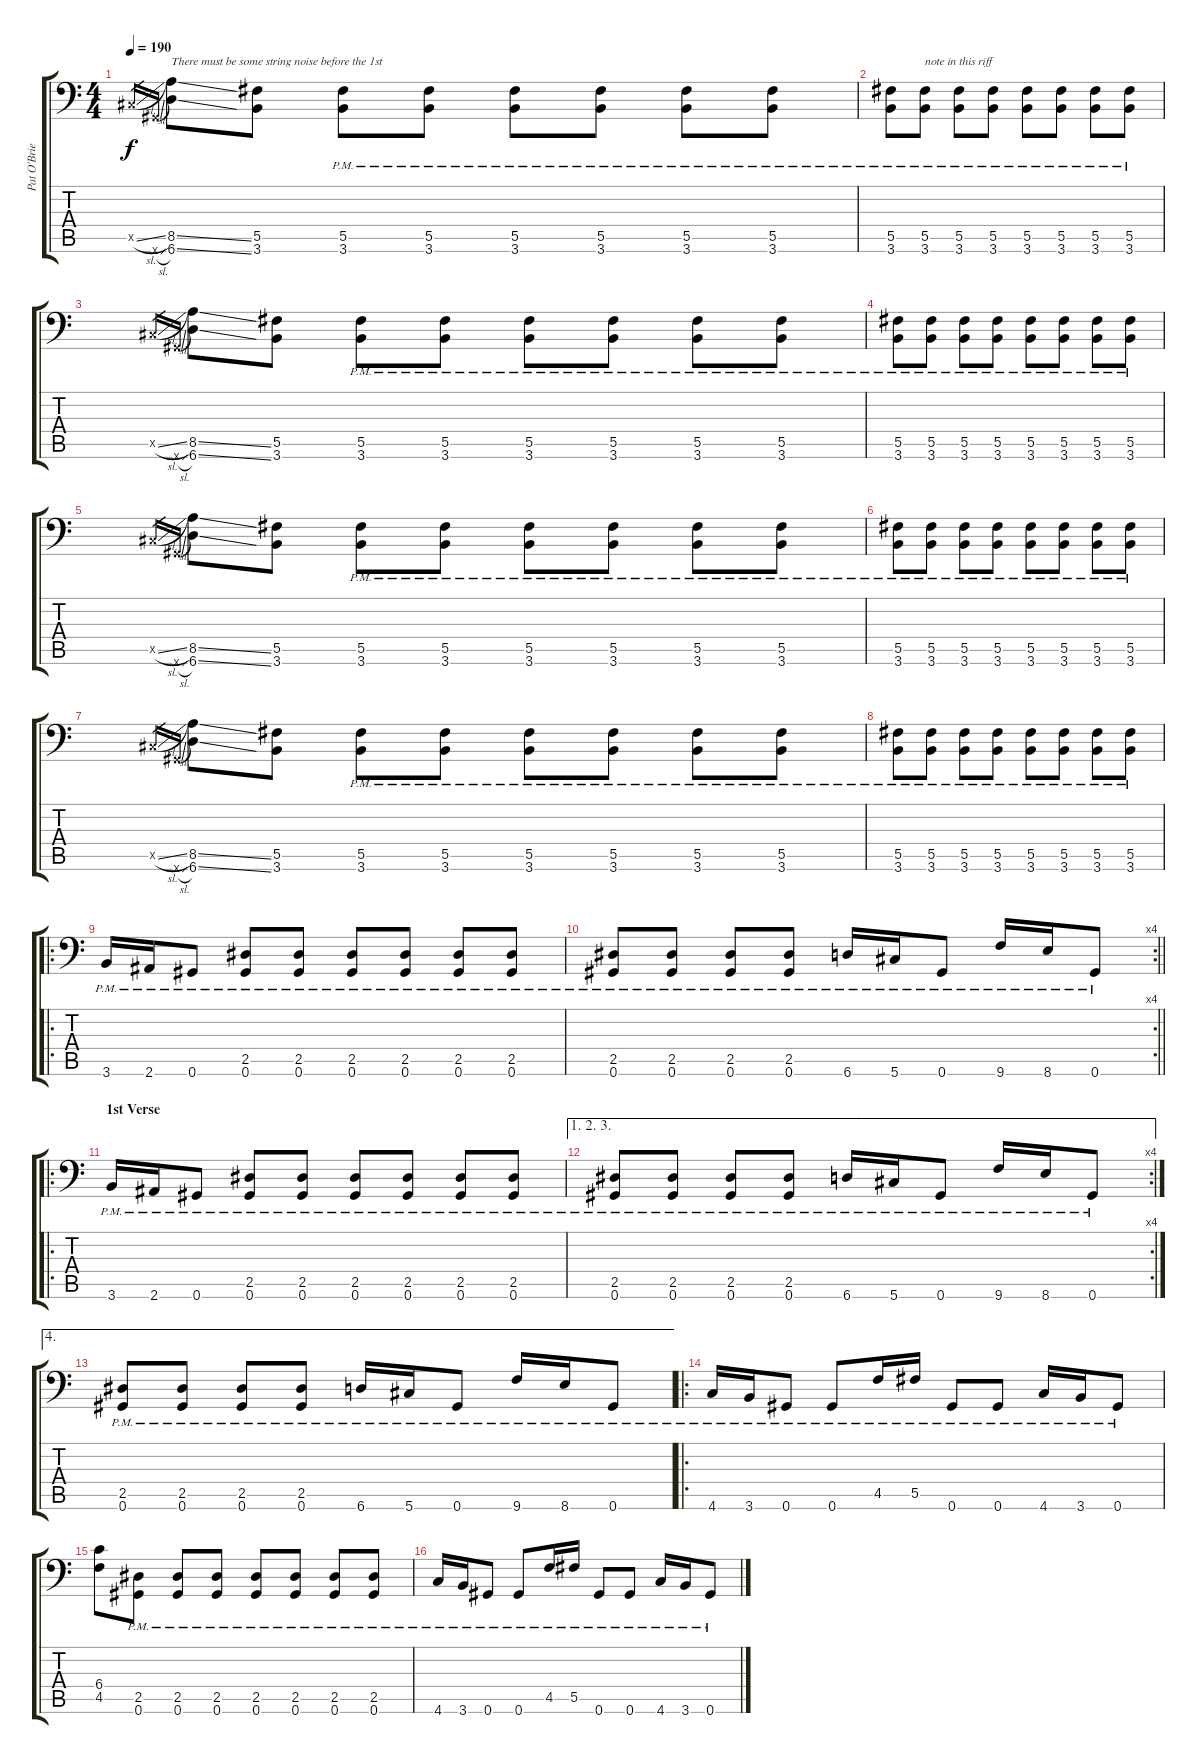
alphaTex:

\track ("Pat O'Brien" "Pat O'Brie") {instrument distortionguitar}
\staff {score tabs}
\tuning (Ab3 Eb3 B2 Gb2 Db2 Ab1) {hide}
\ts (4 4)
\tempo 190
\clef f4
\ks c
0.5{sl x}.16{gr dy f instrument distortionguitar} 0.6{sl x}.16{gr} (8.5{ss} 6.6{ss}).8{txt "There must be some string noise before the 1st"} (5.5 3.6).8 (5.5{pm} 3.6{pm}).8 (5.5{pm} 3.6{pm}).8 (5.5{pm} 3.6{pm}).8 (5.5{pm} 3.6{pm}).8 (5.5{pm} 3.6{pm}).8 (5.5{pm} 3.6{pm}).8 |
(5.5{pm} 3.6{pm}).8 (5.5{pm} 3.6{pm}).8{txt "note in this riff"} (5.5{pm} 3.6{pm}).8 (5.5{pm} 3.6{pm}).8 (5.5{pm} 3.6{pm}).8 (5.5{pm} 3.6{pm}).8 (5.5{pm} 3.6{pm}).8 (5.5{pm} 3.6{pm}).8 |
0.5{sl x}.16{gr} 0.6{sl x}.16{gr} (8.5{ss} 6.6{ss}).8 (5.5 3.6).8 (5.5{pm} 3.6{pm}).8 (5.5{pm} 3.6{pm}).8 (5.5{pm} 3.6{pm}).8 (5.5{pm} 3.6{pm}).8 (5.5{pm} 3.6{pm}).8 (5.5{pm} 3.6{pm}).8 |
(5.5{pm} 3.6{pm}).8 (5.5{pm} 3.6{pm}).8 (5.5{pm} 3.6{pm}).8 (5.5{pm} 3.6{pm}).8 (5.5{pm} 3.6{pm}).8 (5.5{pm} 3.6{pm}).8 (5.5{pm} 3.6{pm}).8 (5.5{pm} 3.6{pm}).8 |
0.5{sl x}.16{gr} 0.6{sl x}.16{gr} (8.5{ss} 6.6{ss}).8 (5.5 3.6).8 (5.5{pm} 3.6{pm}).8 (5.5{pm} 3.6{pm}).8 (5.5{pm} 3.6{pm}).8 (5.5{pm} 3.6{pm}).8 (5.5{pm} 3.6{pm}).8 (5.5{pm} 3.6{pm}).8 |
(5.5{pm} 3.6{pm}).8 (5.5{pm} 3.6{pm}).8 (5.5{pm} 3.6{pm}).8 (5.5{pm} 3.6{pm}).8 (5.5{pm} 3.6{pm}).8 (5.5{pm} 3.6{pm}).8 (5.5{pm} 3.6{pm}).8 (5.5{pm} 3.6{pm}).8 |
0.5{sl x}.16{gr} 0.6{sl x}.16{gr} (8.5{ss} 6.6{ss}).8 (5.5 3.6).8 (5.5{pm} 3.6{pm}).8 (5.5{pm} 3.6{pm}).8 (5.5{pm} 3.6{pm}).8 (5.5{pm} 3.6{pm}).8 (5.5{pm} 3.6{pm}).8 (5.5{pm} 3.6{pm}).8 |
(5.5{pm} 3.6{pm}).8 (5.5{pm} 3.6{pm}).8 (5.5{pm} 3.6{pm}).8 (5.5{pm} 3.6{pm}).8 (5.5{pm} 3.6{pm}).8 (5.5{pm} 3.6{pm}).8 (5.5{pm} 3.6{pm}).8 (5.5{pm} 3.6{pm}).8 |
\ro
3.6{pm}.16 2.6{pm}.16 0.6{pm}.8 (2.5{pm} 0.6{pm}).8 (2.5{pm} 0.6{pm}).8 (2.5{pm} 0.6{pm}).8 (2.5{pm} 0.6{pm}).8 (2.5{pm} 0.6{pm}).8 (2.5{pm} 0.6{pm}).8 |
\rc 4
\barLineRight lightlight
(2.5{pm} 0.6{pm}).8 (2.5{pm} 0.6{pm}).8 (2.5{pm} 0.6{pm}).8 (2.5{pm} 0.6{pm}).8 6.6{pm}.16 5.6{pm}.16 0.6{pm}.8 9.6{pm}.16 8.6{pm}.16 0.6{pm}.8 |
\ro
\section ("" "1st Verse")
3.6{pm}.16 2.6{pm}.16 0.6{pm}.8 (2.5{pm} 0.6{pm}).8 (2.5{pm} 0.6{pm}).8 (2.5{pm} 0.6{pm}).8 (2.5{pm} 0.6{pm}).8 (2.5{pm} 0.6{pm}).8 (2.5{pm} 0.6{pm}).8 |
\ae (1 2 3)
\rc 4
(2.5{pm} 0.6{pm}).8 (2.5{pm} 0.6{pm}).8 (2.5{pm} 0.6{pm}).8 (2.5{pm} 0.6{pm}).8 6.6{pm}.16 5.6{pm}.16 0.6{pm}.8 9.6{pm}.16 8.6{pm}.16 0.6{pm}.8 |
\ae 4
(2.5{pm} 0.6{pm}).8 (2.5{pm} 0.6{pm}).8 (2.5{pm} 0.6{pm}).8 (2.5{pm} 0.6{pm}).8 6.6{pm}.16 5.6{pm}.16 0.6{pm}.8 9.6{pm}.16 8.6{pm}.16 0.6{pm}.8 |
\ro
4.6{pm}.16 3.6{pm}.16 0.6{pm}.8 0.6{pm}.8 4.5{pm}.16 5.5{pm}.16 0.6{pm}.8 0.6{pm}.8 4.6{pm}.16 3.6{pm}.16 0.6{pm}.8 |
(6.4 4.5).8 (2.5{pm} 0.6{pm}).8 (2.5{pm} 0.6{pm}).8 (2.5{pm} 0.6{pm}).8 (2.5{pm} 0.6{pm}).8 (2.5{pm} 0.6{pm}).8 (2.5{pm} 0.6{pm}).8 (2.5{pm} 0.6{pm}).8 |
4.6{pm}.16 3.6{pm}.16 0.6{pm}.8 0.6{pm}.8 4.5{pm}.16 5.5{pm}.16 0.6{pm}.8 0.6{pm}.8 4.6{pm}.16 3.6{pm}.16 0.6{pm}.8
